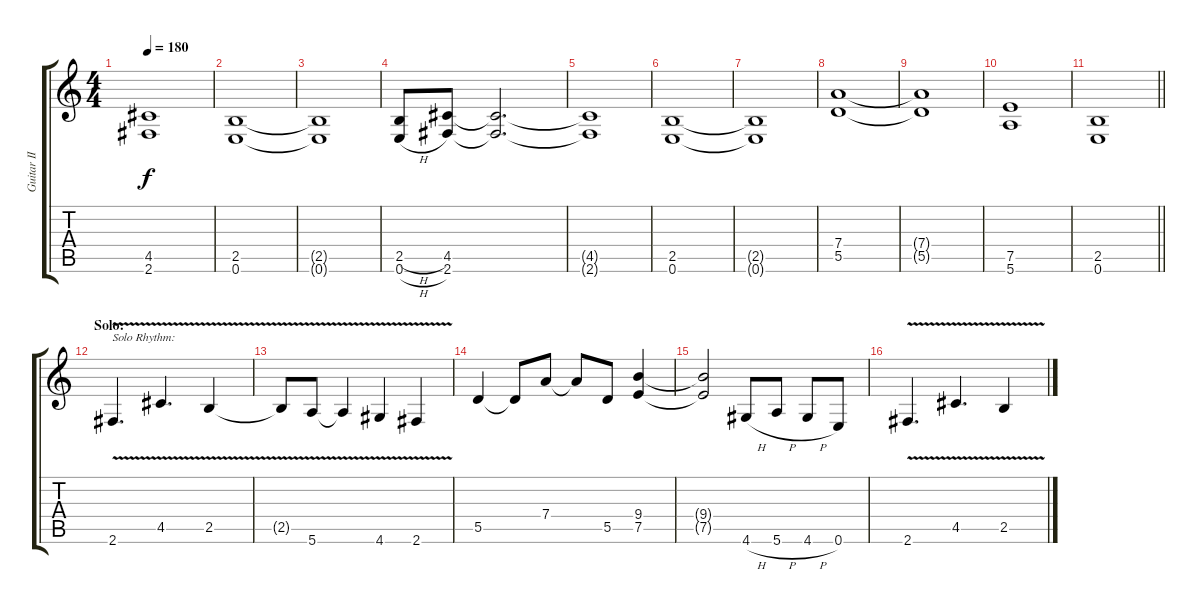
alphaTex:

\track ("Guitar II" "Guitar II") {instrument distortionguitar}
\staff {score tabs}
\tuning (E4 B3 G3 D3 A2 E2) {hide}
\ts (4 4)
\tempo 180
\clef g2
\ks c
(4.5{t} 2.6{t}).1{dy f} |
(2.5 0.6).1 |
(2.5{t} 0.6{t}).1 |
(2.5{h} 0.6{h}).8 (4.5 2.6).8 (4.5{t} 2.6{t}).2{d} |
(4.5{t} 2.6{t}).1 |
(2.5 0.6).1 |
(2.5{t} 0.6{t}).1 |
(7.4 5.5).1 |
(7.4{t} 5.5{t}).1 |
(7.5 5.6).1 |
\barLineRight lightlight
(2.5 0.6).1 |
\section ("" "Solo:")
2.6{v}.4{d txt "Solo Rhythm:"} 4.5{v}.4{d} 2.5{v}.4 |
2.5{t}.8 5.6{v}.8 5.6{t}.4 4.6{v}.4 2.6{v}.4 |
5.5.4 5.5{t}.8 7.4.8 7.4{t}.8 5.5.8 (9.4 7.5).4 |
(9.4{t} 7.5{t}).2 4.6{h}.8 5.6{h}.8 4.6{h}.8 0.6.8 |
2.6{v}.4{d} 4.5{v}.4{d} 2.5{v}.4
